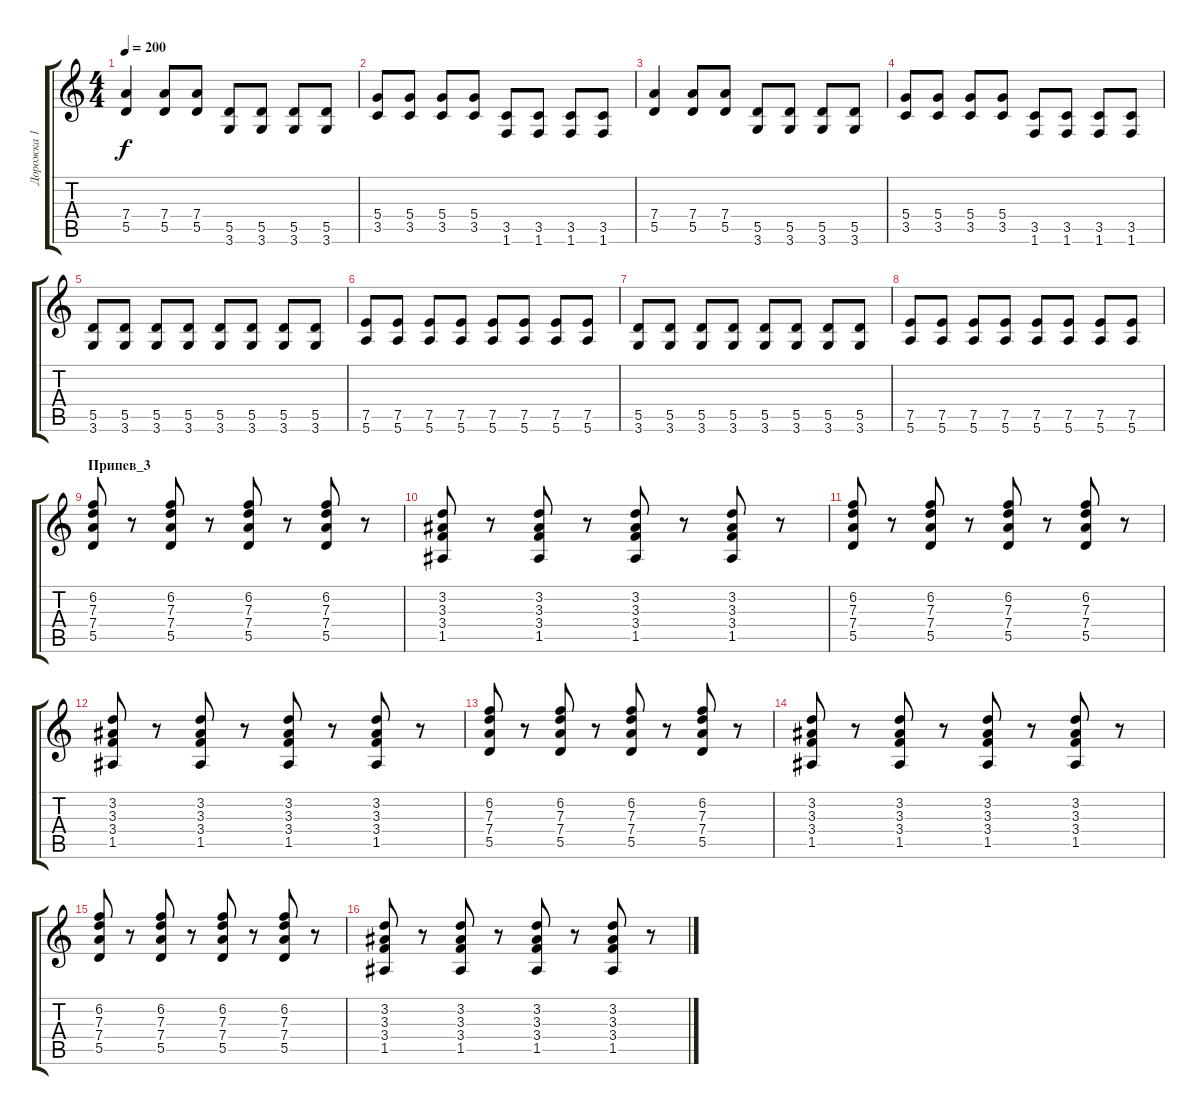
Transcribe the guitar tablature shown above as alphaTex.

\track ("Дорожка 1" "Дорожка 1") {instrument distortionguitar}
\staff {score tabs}
\tuning (E4 B3 G3 D3 A2 E2) {hide}
\ts (4 4)
\tempo 200
\clef g2
\ks c
(7.4 5.5).4{dy f} (7.4 5.5).8 (7.4 5.5).8 (5.5 3.6).8 (5.5 3.6).8 (5.5 3.6).8 (5.5 3.6).8 |
(5.4 3.5).8 (5.4 3.5).8 (5.4 3.5).8 (5.4 3.5).8 (3.5 1.6).8 (3.5 1.6).8 (3.5 1.6).8 (3.5 1.6).8 |
(7.4 5.5).4 (7.4 5.5).8 (7.4 5.5).8 (5.5 3.6).8 (5.5 3.6).8 (5.5 3.6).8 (5.5 3.6).8 |
(5.4 3.5).8 (5.4 3.5).8 (5.4 3.5).8 (5.4 3.5).8 (3.5 1.6).8 (3.5 1.6).8 (3.5 1.6).8 (3.5 1.6).8 |
(5.5 3.6).8 (5.5 3.6).8 (5.5 3.6).8 (5.5 3.6).8 (5.5 3.6).8 (5.5 3.6).8 (5.5 3.6).8 (5.5 3.6).8 |
(7.5 5.6).8 (7.5 5.6).8 (7.5 5.6).8 (7.5 5.6).8 (7.5 5.6).8 (7.5 5.6).8 (7.5 5.6).8 (7.5 5.6).8 |
(5.5 3.6).8 (5.5 3.6).8 (5.5 3.6).8 (5.5 3.6).8 (5.5 3.6).8 (5.5 3.6).8 (5.5 3.6).8 (5.5 3.6).8 |
(7.5 5.6).8 (7.5 5.6).8 (7.5 5.6).8 (7.5 5.6).8 (7.5 5.6).8 (7.5 5.6).8 (7.5 5.6).8 (7.5 5.6).8 |
\section ("" "Припев_3")
(6.2 7.3 7.4 5.5).8 r.8 (6.2 7.3 7.4 5.5).8 r.8 (6.2 7.3 7.4 5.5).8 r.8 (6.2 7.3 7.4 5.5).8 r.8 |
(3.2 3.3 3.4 1.5).8 r.8 (3.2 3.3 3.4 1.5).8 r.8 (3.2 3.3 3.4 1.5).8 r.8 (3.2 3.3 3.4 1.5).8 r.8 |
(6.2 7.3 7.4 5.5).8 r.8 (6.2 7.3 7.4 5.5).8 r.8 (6.2 7.3 7.4 5.5).8 r.8 (6.2 7.3 7.4 5.5).8 r.8 |
(3.2 3.3 3.4 1.5).8 r.8 (3.2 3.3 3.4 1.5).8 r.8 (3.2 3.3 3.4 1.5).8 r.8 (3.2 3.3 3.4 1.5).8 r.8 |
(6.2 7.3 7.4 5.5).8 r.8 (6.2 7.3 7.4 5.5).8 r.8 (6.2 7.3 7.4 5.5).8 r.8 (6.2 7.3 7.4 5.5).8 r.8 |
(3.2 3.3 3.4 1.5).8 r.8 (3.2 3.3 3.4 1.5).8 r.8 (3.2 3.3 3.4 1.5).8 r.8 (3.2 3.3 3.4 1.5).8 r.8 |
(6.2 7.3 7.4 5.5).8 r.8 (6.2 7.3 7.4 5.5).8 r.8 (6.2 7.3 7.4 5.5).8 r.8 (6.2 7.3 7.4 5.5).8 r.8 |
(3.2 3.3 3.4 1.5).8 r.8 (3.2 3.3 3.4 1.5).8 r.8 (3.2 3.3 3.4 1.5).8 r.8 (3.2 3.3 3.4 1.5).8 r.8
